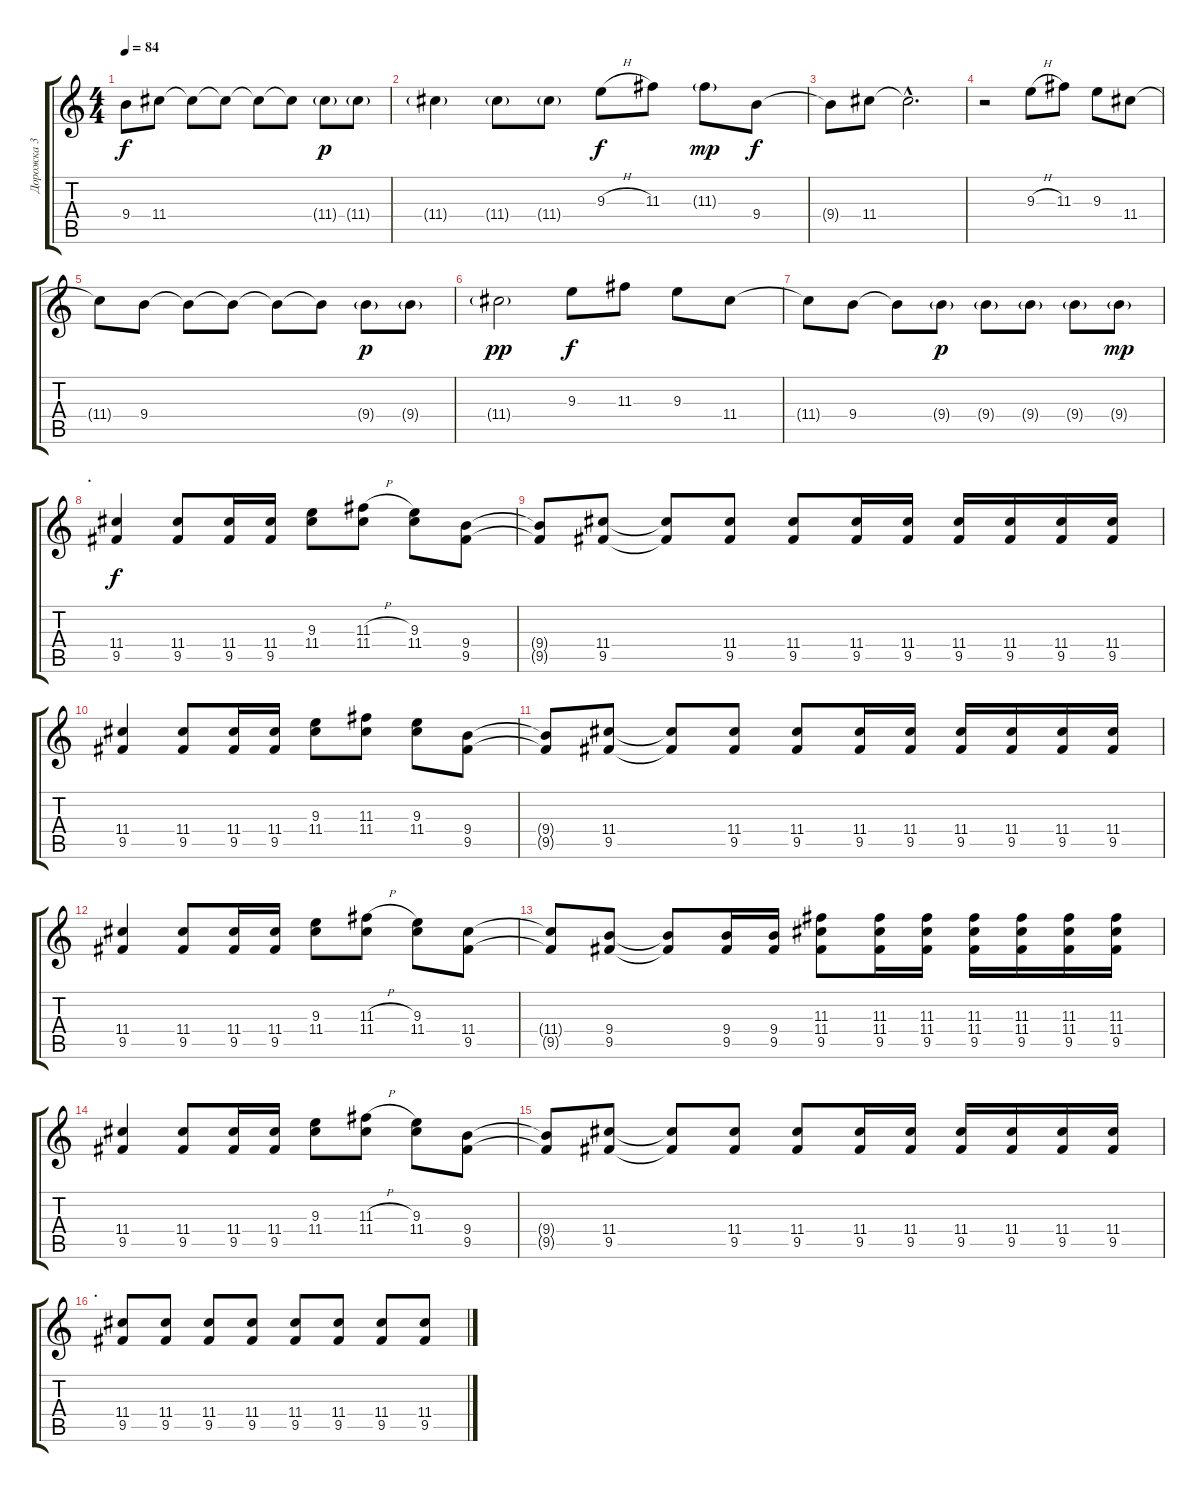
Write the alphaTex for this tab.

\track ("Дорожка 3" "Дорожка 3") {instrument overdrivenguitar}
\staff {score tabs}
\tuning (E4 B3 G3 D3 A2 E2) {hide}
\ts (4 4)
\tempo 84
\clef g2
\ks c
9.4{t}.8{dy f} 11.4.8 11.4{t}.8 11.4{t}.8 11.4{t}.8 11.4{t}.8 11.4{g}.8{dy p} 11.4{g}.8 |
11.4{g}.4 11.4{g}.8 11.4{g}.8 9.3{h}.8{dy f} 11.3.8 11.3{g}.8{dy mp} 9.4.8{dy f} |
9.4{t}.8 11.4.8 11.4{hac t}.2{d} |
r.2 9.3{h}.8 11.3.8 9.3.8 11.4.8 |
11.4{t}.8 9.4.8 9.4{t}.8 9.4{t}.8 9.4{t}.8 9.4{t}.8 9.4{g}.8{dy p} 9.4{g}.8 |
11.4{g}.2{dy pp} 9.3.8{dy f} 11.3.8 9.3.8 11.4.8 |
11.4{t}.8 9.4.8 9.4{t}.8 9.4{g}.8{dy p} 9.4{g}.8 9.4{g}.8 9.4{g}.8 9.4{g}.8{dy mp} |
\section ("" ".")
(11.4 9.5).4{dy f} (11.4 9.5).8 (11.4 9.5).16 (11.4 9.5).16 (9.3 11.4).8 (11.3{h} 11.4).8 (9.3 11.4).8 (9.4 9.5).8 |
(9.4{t} 9.5{t}).8 (11.4 9.5).8 (11.4{t} 9.5{t}).8 (11.4 9.5).8 (11.4 9.5).8 (11.4 9.5).16 (11.4 9.5).16 (11.4 9.5).16 (11.4 9.5).16 (11.4 9.5).16 (11.4 9.5).16 |
(11.4 9.5).4 (11.4 9.5).8 (11.4 9.5).16 (11.4 9.5).16 (9.3 11.4).8 (11.3 11.4).8 (9.3 11.4).8 (9.4 9.5).8 |
(9.4{t} 9.5{t}).8 (11.4 9.5).8 (11.4{t} 9.5{t}).8 (11.4 9.5).8 (11.4 9.5).8 (11.4 9.5).16 (11.4 9.5).16 (11.4 9.5).16 (11.4 9.5).16 (11.4 9.5).16 (11.4 9.5).16 |
(11.4 9.5).4 (11.4 9.5).8 (11.4 9.5).16 (11.4 9.5).16 (9.3 11.4).8 (11.3{h} 11.4).8 (9.3 11.4).8 (11.4 9.5).8 |
(11.4{t} 9.5{t}).8 (9.4 9.5).8 (9.4{t} 9.5{t}).8 (9.4 9.5).16 (9.4 9.5).16 (11.3 11.4 9.5).8 (11.3 11.4 9.5).16 (11.3 11.4 9.5).16 (11.3 11.4 9.5).16 (11.3 11.4 9.5).16 (11.3 11.4 9.5).16 (11.3 11.4 9.5).16 |
(11.4 9.5).4 (11.4 9.5).8 (11.4 9.5).16 (11.4 9.5).16 (9.3 11.4).8 (11.3{h} 11.4).8 (9.3 11.4).8 (9.4 9.5).8 |
(9.4{t} 9.5{t}).8 (11.4 9.5).8 (11.4{t} 9.5{t}).8 (11.4 9.5).8 (11.4 9.5).8 (11.4 9.5).16 (11.4 9.5).16 (11.4 9.5).16 (11.4 9.5).16 (11.4 9.5).16 (11.4 9.5).16 |
\section ("" ".")
(11.4 9.5).8 (11.4 9.5).8 (11.4 9.5).8 (11.4 9.5).8 (11.4 9.5).8 (11.4 9.5).8 (11.4 9.5).8 (11.4 9.5).8
